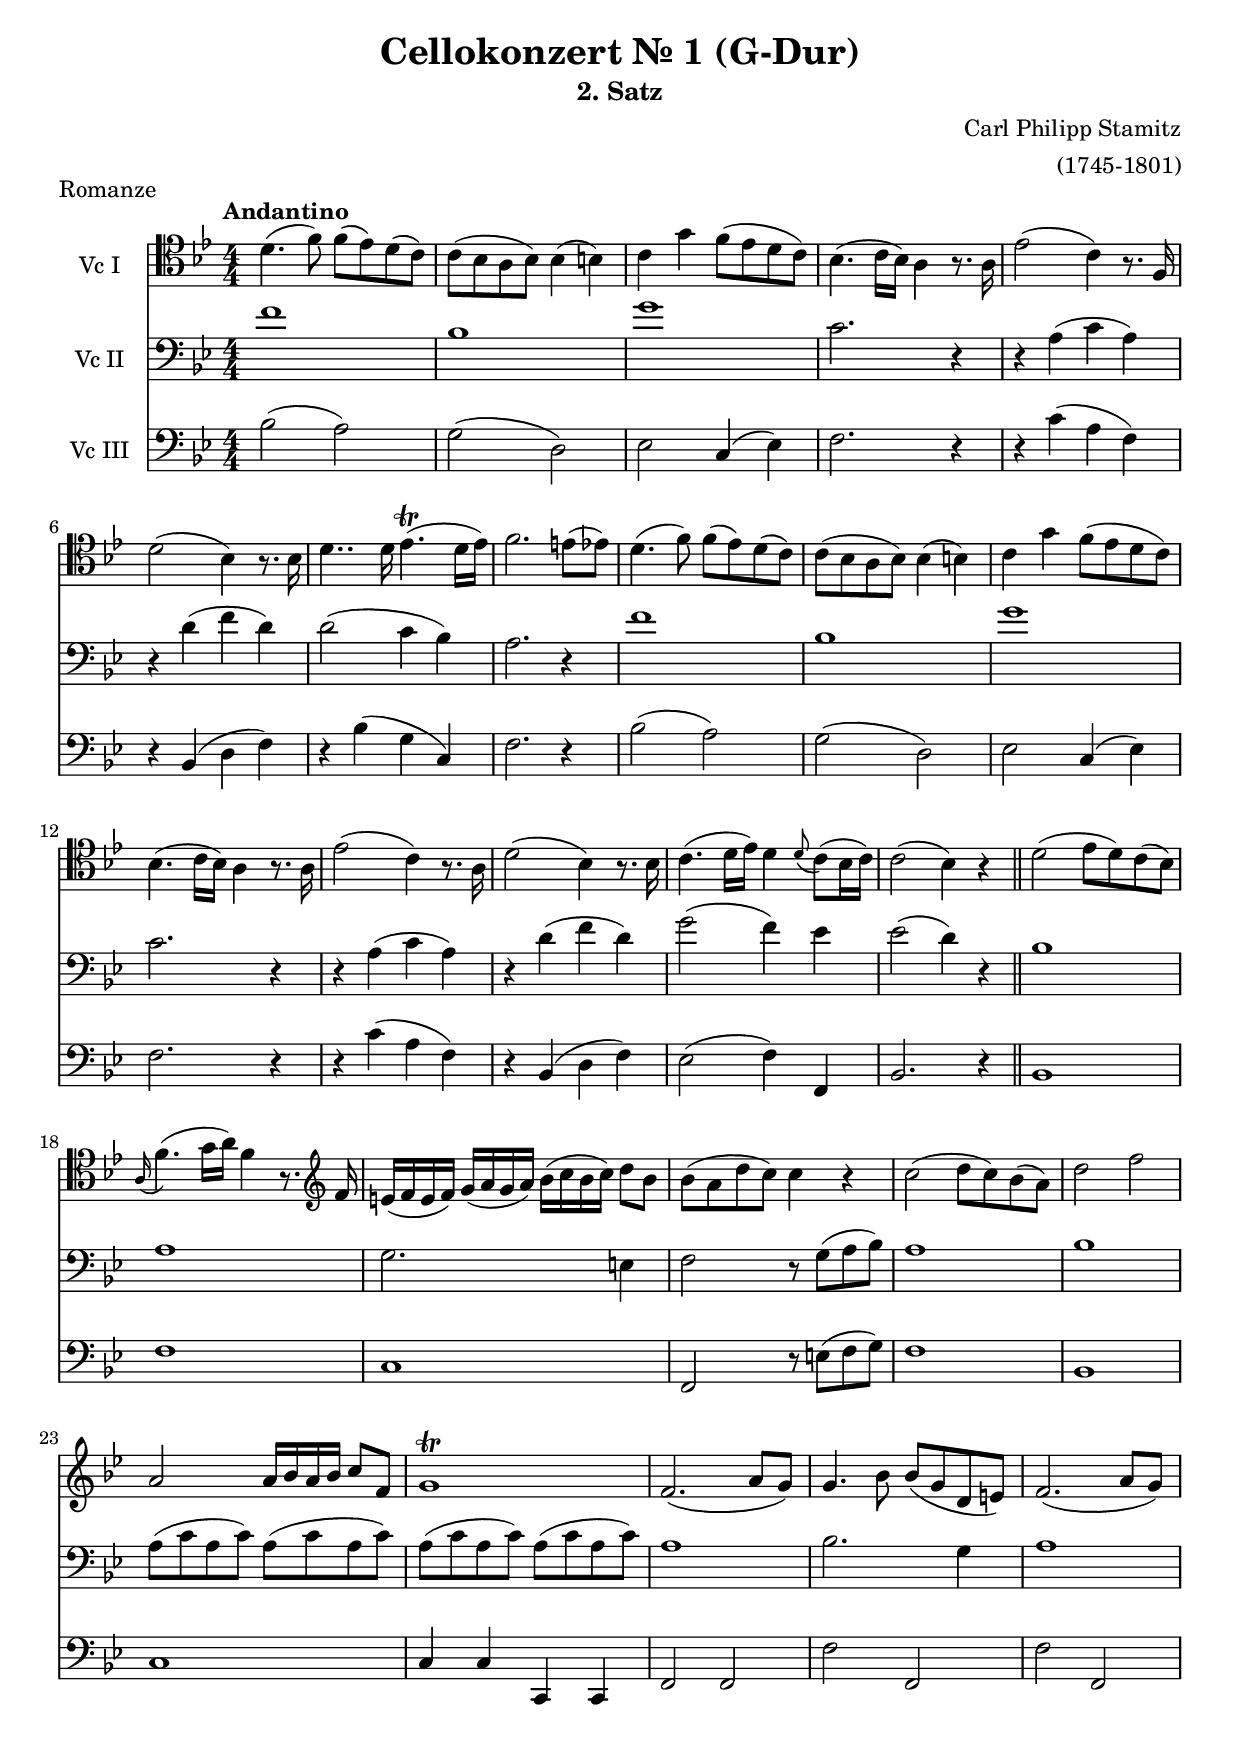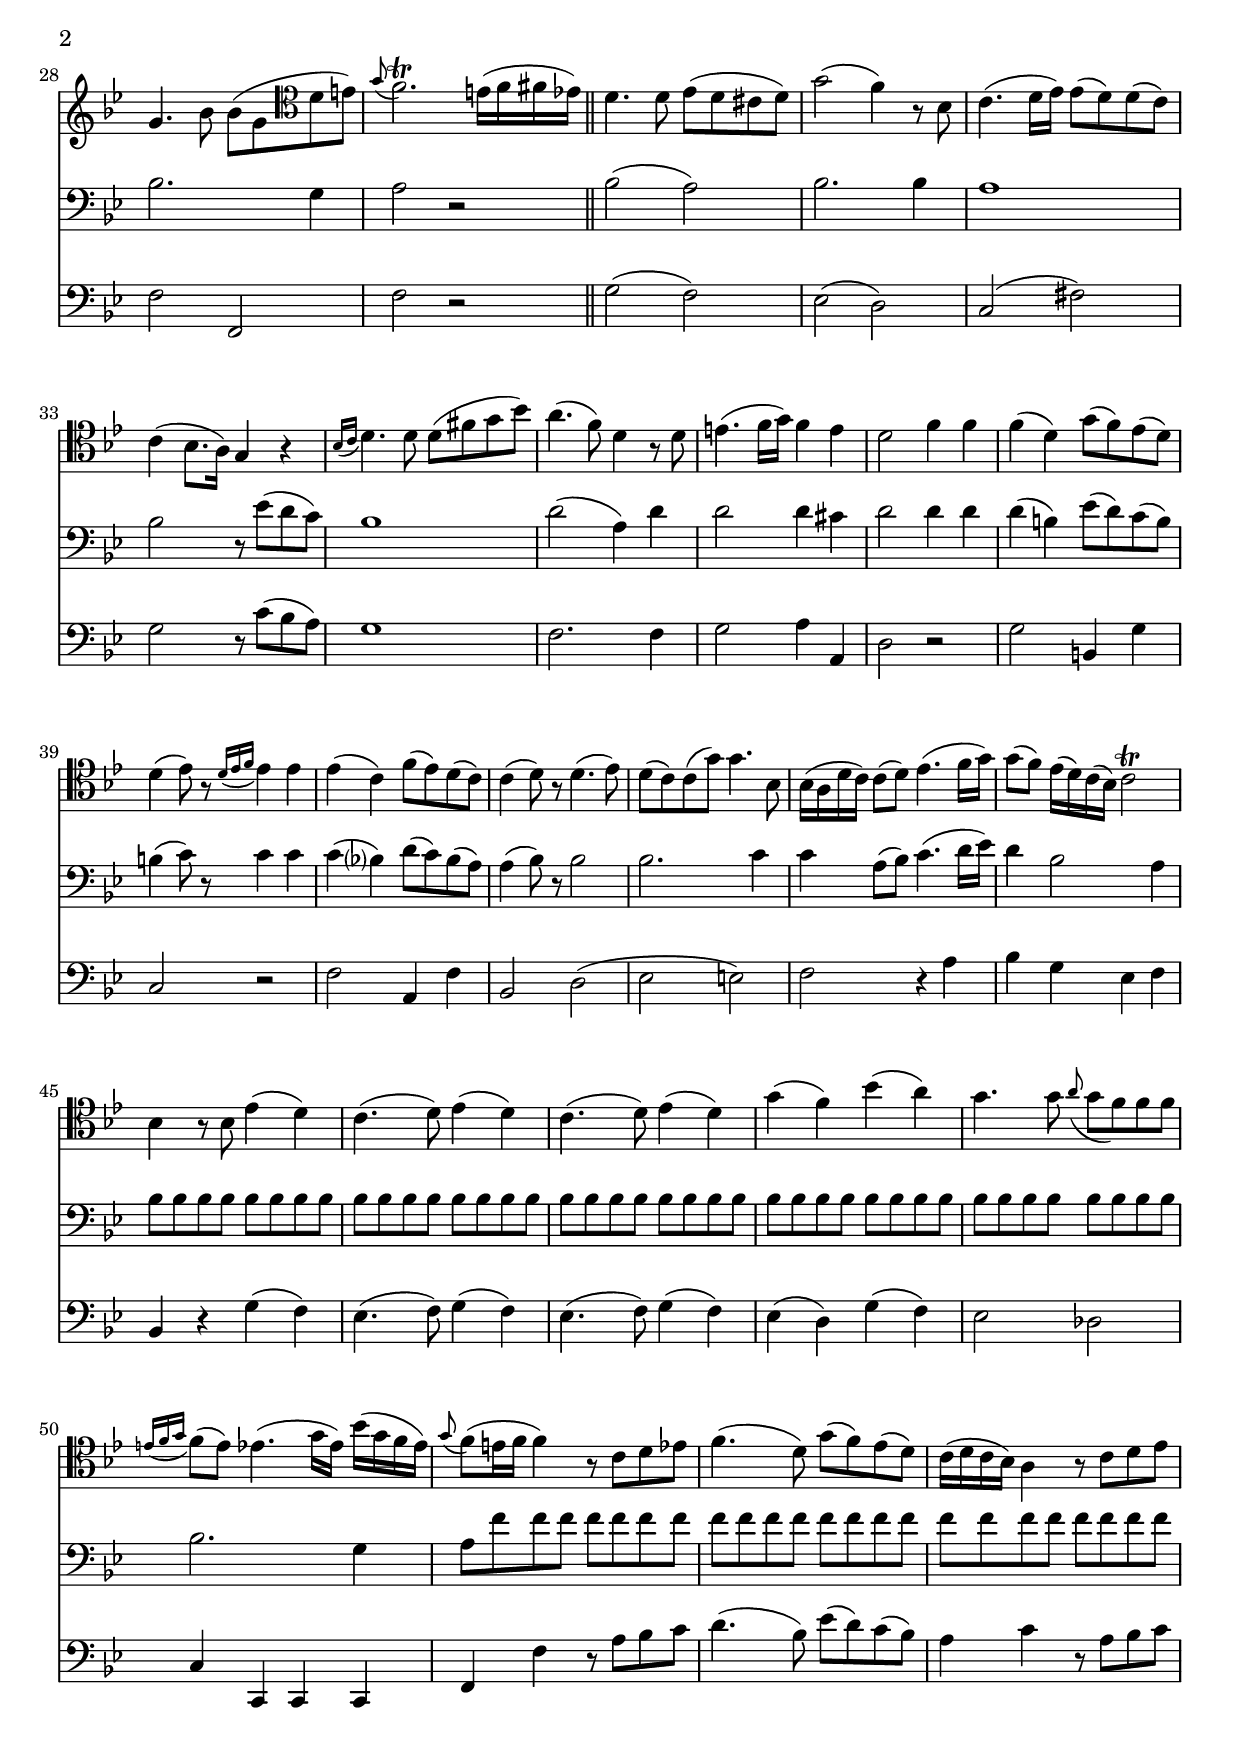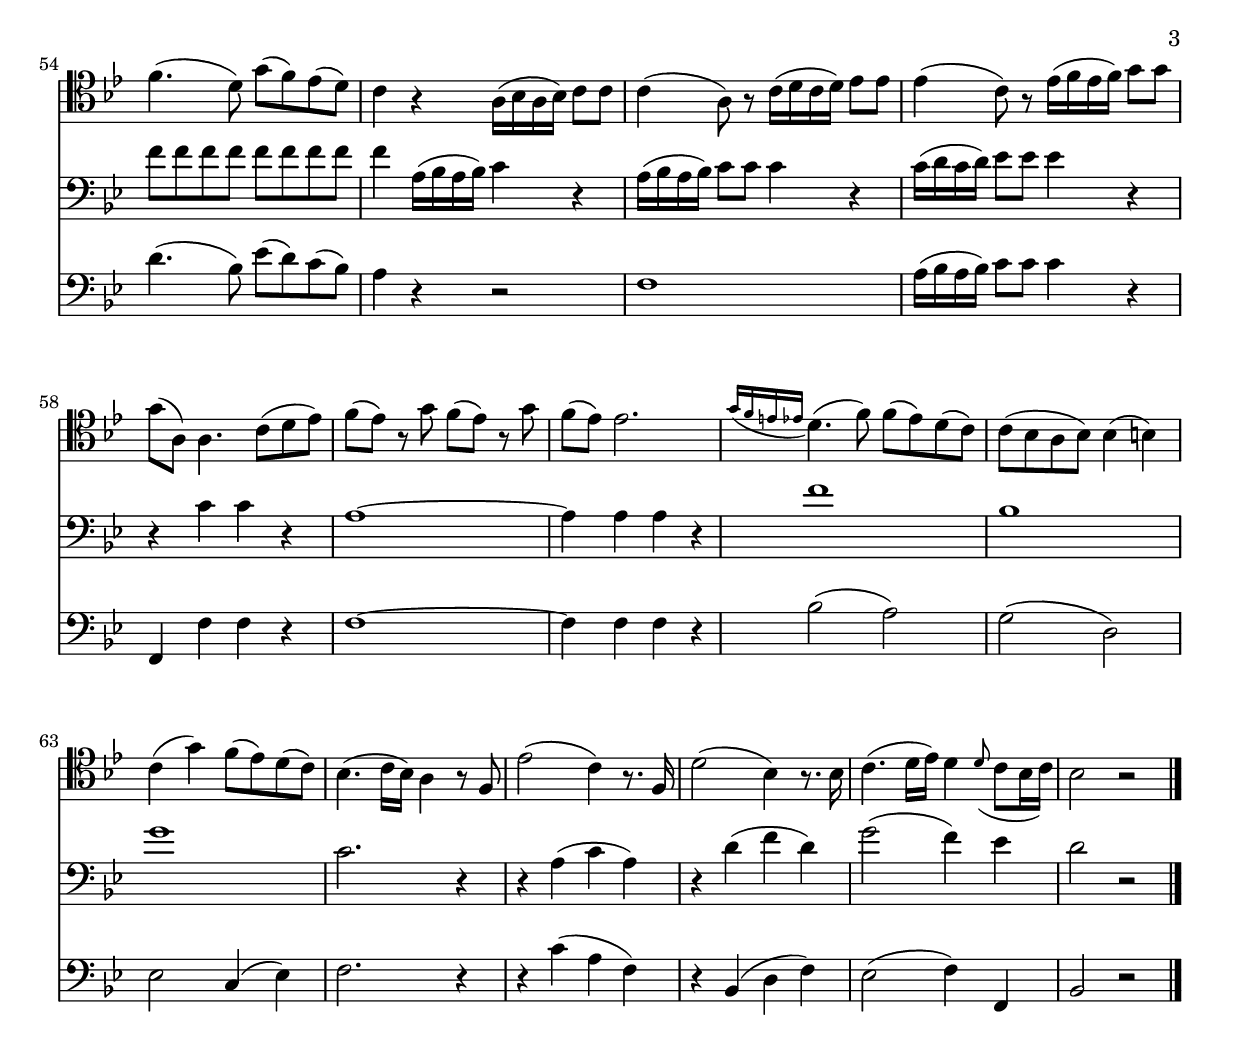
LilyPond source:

\version "2.12.1"
\include "deutsch.ly"

%{
  \paper {
    #(set-default-paper-size "a4")
    #(set-global-staff-size 18)
  }
%}

\header {
  title = "Cellokonzert Nr. 1 (G-Dur)"
  subtitle = "2. Satz"
  composer = "Carl Philipp Stamitz"
  arranger = "(1745-1801)"
  piece = "Romanze"
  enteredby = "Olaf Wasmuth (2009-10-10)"
}

voiceconsts = {
 \key b \major
 \numericTimeSignature
 \time 4/4
 \tempo Andantino
}

va = \relative c' {
  \voiceconsts
  \clef "tenor"
  \compressFullBarRests

  d4.( f8) f( es) d( c)
  c( b a b) b4( h)
  c g' f8( es d c)
  b4.( c16 b) a4 r8. a16

  es'2( c4) r8. f,16
  d'2( b4) r8. b16
  d4.. d16 es4.\trill( d16 es)
  f2. e8( es)
  d4.( f8) f( es) d( c)

  c( b a b) b4( h)
  c g' f8( es d c)
  b4.( c16 b) a4 r8. a16
  es'2( c4) r8. a16

  d2( b4) r8. b16
  c4.( d16 es) d4 \grace d8( c8)( b16 c)
  c2( b4) r \bar "||"
  d2( es8 d) c( b)
  \grace a16( f'4.)( g16 a) f4 r8. \clef "treble" f16

  e16( f e f) g( a g a) b( c b c) d8 b
  b( a d c) c4 r
  c2( d8 c) b( a)
  d2 f

  a, a16 b a b c8 f,
  g1\trill
  f2.( a8 g)
  g4. b8 b( g d e)
  f2.( a8 g)

  g4. b8 b( g \clef "tenor" d e)
  \grace g8( f2.)\trill e16( f fis es) \bar "||"
  d4. d8 es( d cis d)
  g2( f4) r8 b,
  c4.( d16 es) es8( d) d( c)

  c4( b8. a16) g4 r
  \grace { b16[( c] } d4.) d8 d( fis g b)
  a4.( f8) d4 r8 d
  e4.( f16 g) f4 e
  d2 f4 f

  f( d) g8( f) es( d)
  d4( es8) r \grace { d16[( es f] } es4) es
  es( c) f8( es) d( c)
  c4( d8) r d4.( es8)
  d( c) c( g') g4. b,8

  b16( a d c) c8( d) es4.( f16 g)
  g8( f) es16( d) c( b) c2\trill
  b4 r8 b es4( d)
  c4.( d8) es4( d)

  c4.( d8) es4( d)
  g( f) b( a)
  g4. g8 \grace a( g f) f f
  \grace { e16[( f g] } f8)( e) es4.( g16 es) b'( g f es)

  \grace g8( f8)( e16 f f4) r8 c d es
  f4.( d8) g( f) es( d)
  c16( d c b) a4 r8 c d es
  f4.( d8) g( f) es( d)

  c4 r a16( b a b) c8 c
  c4( a8) r c16( d c d) es8 es
  es4( c8) r es16( f es f) g8 g
  g( a,) a4. c8( d es)

  f( es) r g f( es) r g
  f( es) es2.
  \grace { g16[( f e es] } d4.)( f8) f( es) d( c)
  c( b a b) b4( h)
  c( g') f8( es) d( c)

  b4.( c16 b) a4 r8 f
  es'2( c4) r8. f,16
  d'2( b4) r8. b16
  c4.( d16 es) d4 \grace d8( c8 b16 c)
  b2 r \bar "|."
}

vb = \relative c' {
  \voiceconsts
  \clef "bass"
  \compressFullBarRests

  f1
  b,
  g'
  c,2. r4

  r a( c a)
  r d( f d)
  d2( c4 b)
  a2. r4
  f'1

  b,
  g'
  c,2. r4
  r a( c a)
  r d( f d)
  g2( f4) es
  es2( d4) r \bar "||"
  b1
  a

  g2. e4
  f2 r8 g( a b)
  a1
  b

  a8( c a c) a( c a c)
  a( c a c) a( c a c)
  a1
  b2. g4
  a1

  b2. g4
  a2 r \bar "||"
  b2( a)
  b2. b4
  a1

  b2 r8 es( d c)
  b1
  d2( a4) d
  d2 d4 cis
  d2 d4 d

  d( h) es8( d) c( h)
  h4( c8) r c4 c
  c( b?) d8( c) b( a)
  a4( b8) r b2
  b2. c4

  c a8( b) c4.( d16 es)
  d4 b2 a4
  b8 b b b  b b b b
  b b b b  b b b b

  b b b b  b b b b
  b b b b  b b b b
  b b b b  b b b b
  b2. g4

  a8 f' f f f f f f
  f f f f f f f f
  f f f f f f f f
  f f f f f f f f

  f4 a,16( b a b) c4 r
  a16( b a b) c8 c c4 r
  c16( d c d) es8 es es4 r
  r c c r

  a1~
  a4 a a r
  f'1
  b,
  g'

  c,2. r4
  r a( c a)
  r d( f d)
  g2( f4) es
  d2 r \bar "|."
}

vc = \relative c' {
  \voiceconsts
  \clef "bass"
  \compressFullBarRests

  b2( a)
  g( d)
  es c4( es)
  f2. r4

  r c'( a f)
  r b,( d f)
  r b( g c,)
  f2. r4
  b2( a)

  g( d)
  es c4( es)
  f2. r4
  r c'( a f)
  r b,( d f)
  es2( f4) f,
  b2. r4 \bar "||"
  b1
  f'

  c
  f,2 r8 e'( f g)
  f1
  b,

  c
  c4 c c, c
  f2 f
  f' f,
  f' f,
  f' f,
  f' r \bar "||"
  g( f)
  es( d)
  c( fis)

  g r8 c( b a)
  g1
  f2. f4
  g2 a4 a,
  d2 r

  g h,4 g'
  c,2 r
  f a,4 f'
  b,2 d(
  es e)

  f r4 a
  b g es f
  b, r g'( f)
  es4.( f8) g4( f)

  es4.( f8) g4( f)
  es( d) g( f)
  es2 des
  c4 c, c c

  f f' r8 a b c
  d4.( b8) es( d) c( b)
  a4 c r8 a b c
  d4.( b8) es( d) c( b)

  a4 r r2
  f1
  a16( b a b) c8 c c4 r
  f,, f' f r

  f1~
  f4 f f r
  b2( a)
  g( d)
  es c4( es)

  f2. r4
  r c'( a f)
  r b,( d f)
  es2( f4) f,
  b2 r \bar "|."
}


\book {

  \score {

    <<
      \new Staff <<
	\set Staff.instrumentName = "Vc I"
	\va
      >>

      \new Staff <<
	\set Staff.instrumentName = "Vc II"
	\vb
      >>

      \new Staff <<
	\set Staff.instrumentName = "Vc III"
	\vc
      >>
    >>

    \layout {}

    \midi {
      \context {
	\Score
	tempoWholesPerMinute = #(ly:make-moment 80 4)
      }
    }
  }
}